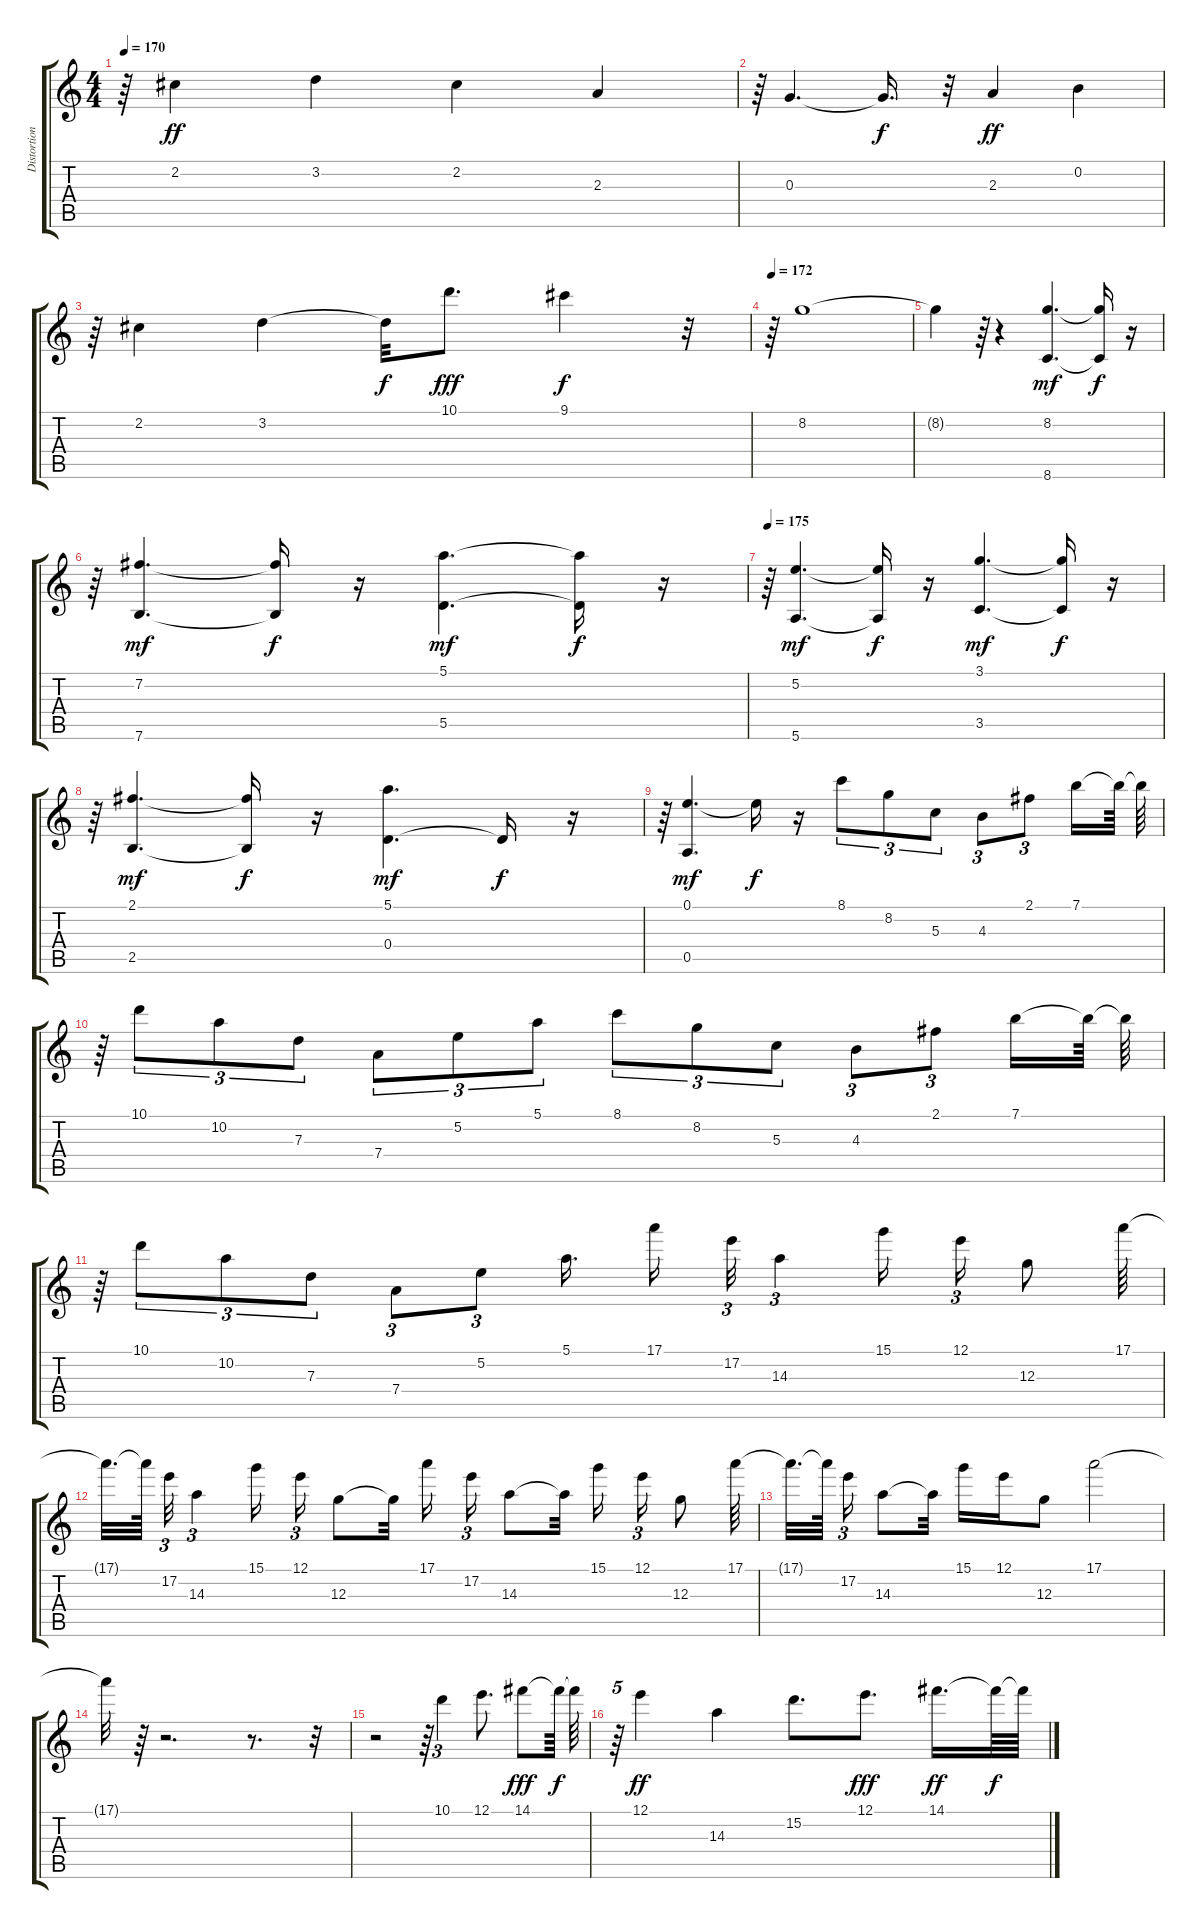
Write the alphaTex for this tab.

\track ("Distortion guitar 2" "Distortion") {instrument distortionguitar}
\staff {score tabs}
\tuning (E4 B3 G3 D3 A2 E2) {hide}
\ts (4 4)
\tempo 170
\clef g2
\ks c
r.64{dy ff} 2.2.4{volume 1} 3.2.4{volume 0} 2.2.4{volume 0} 2.3.4{volume 0} |
r.64 0.3.4{d volume 0} 0.3{t}.16{d dy f} r.32 2.3.4{dy ff volume 0} 0.2.4{volume 1} |
r.64 2.2.4{volume 0} 3.2.4{volume 0} 3.2{t}.32{dy f} 10.1.8{d dy fff volume 12} 9.1.4{dy f} r.32 |
\tempo 172
r.64 8.2.1 |
8.2{t}.4 r.64 r.4 (8.2 8.6).4{d dy mf volume 4} (8.2{t} 8.6{t}).16{dy f} r.16 |
r.64 (7.2 7.6).4{d dy mf volume 4} (7.2{t} 7.6{t}).16{dy f} r.16 (5.1 5.5).4{d dy mf volume 4} (5.1{t} 5.5{t}).16{dy f} r.16 |
\tempo 175
r.64 (5.2 5.6).4{d dy mf volume 4} (5.2{t} 5.6{t}).16{dy f} r.16 (3.1 3.5).4{d dy mf volume 4} (3.1{t} 3.5{t}).16{dy f} r.16 |
r.64 (2.1 2.5).4{d dy mf volume 4} (2.1{t} 2.5{t}).16{dy f} r.16 (5.1 0.4).4{d dy mf volume 4} 0.4{t}.16{dy f} r.16 |
r.64 (0.1 0.5).4{d dy mf volume 4} 0.1{t}.16{dy f} r.16 8.1.8{tu (3 2) volume 13} 8.2.8{tu (3 2)} 5.3.8{tu (3 2)} 4.3.8{tu (3 2)} 2.1.8{tu (3 2)} 7.1.16 7.1{t}.64 7.1{t}.64 |
r.64 10.1.8{tu (3 2)} 10.2.8{tu (3 2)} 7.3.8{tu (3 2)} 7.4.8{tu (3 2)} 5.2.8{tu (3 2)} 5.1.8{tu (3 2)} 8.1.8{tu (3 2)} 8.2.8{tu (3 2)} 5.3.8{tu (3 2)} 4.3.8{tu (3 2)} 2.1.8{tu (3 2)} 7.1.16 7.1{t}.64 7.1{t}.64 |
r.64 10.1.8{tu (3 2)} 10.2.8{tu (3 2)} 7.3.8{tu (3 2)} 7.4.8{tu (3 2)} 5.2.8{tu (3 2)} 5.1.16{d} 17.1.16 17.2.32{tu (3 2)} 14.3.4{tu (3 2)} 15.1.16 12.1.16{tu (3 2)} 12.3.8 17.1.64 |
17.1{t}.32{d} 17.1{t}.64 17.2.32{tu (3 2)} 14.3.4{tu (3 2)} 15.1.16 12.1.16{tu (3 2)} 12.3.8 12.3{t}.32 17.1.16 17.2.16{tu (3 2)} 14.3.8 14.3{t}.32 15.1.16 12.1.16{tu (3 2)} 12.3.8 17.1.64 |
17.1{t}.32{d} 17.1{t}.64 17.2.16{tu (3 2)} 14.3.8 14.3{t}.32 15.1.16 12.1.16 12.3.8 17.1.2 |
17.1{t}.32 r.64 r.2{d} r.8{d} r.32 |
r.2 r.64 10.1.4{tu (3 2)} 12.1.8{d} 14.1.8{dy fff} 14.1{t}.64{dy f} 14.1{t}.64 |
r.64{tu (5 4)} 12.1.4{dy ff} 14.3.4 15.2.8{d} 12.1.8{d dy fff} 14.1.16{d dy ff} 14.1{t}.64{dy f} 14.1{t}.64
